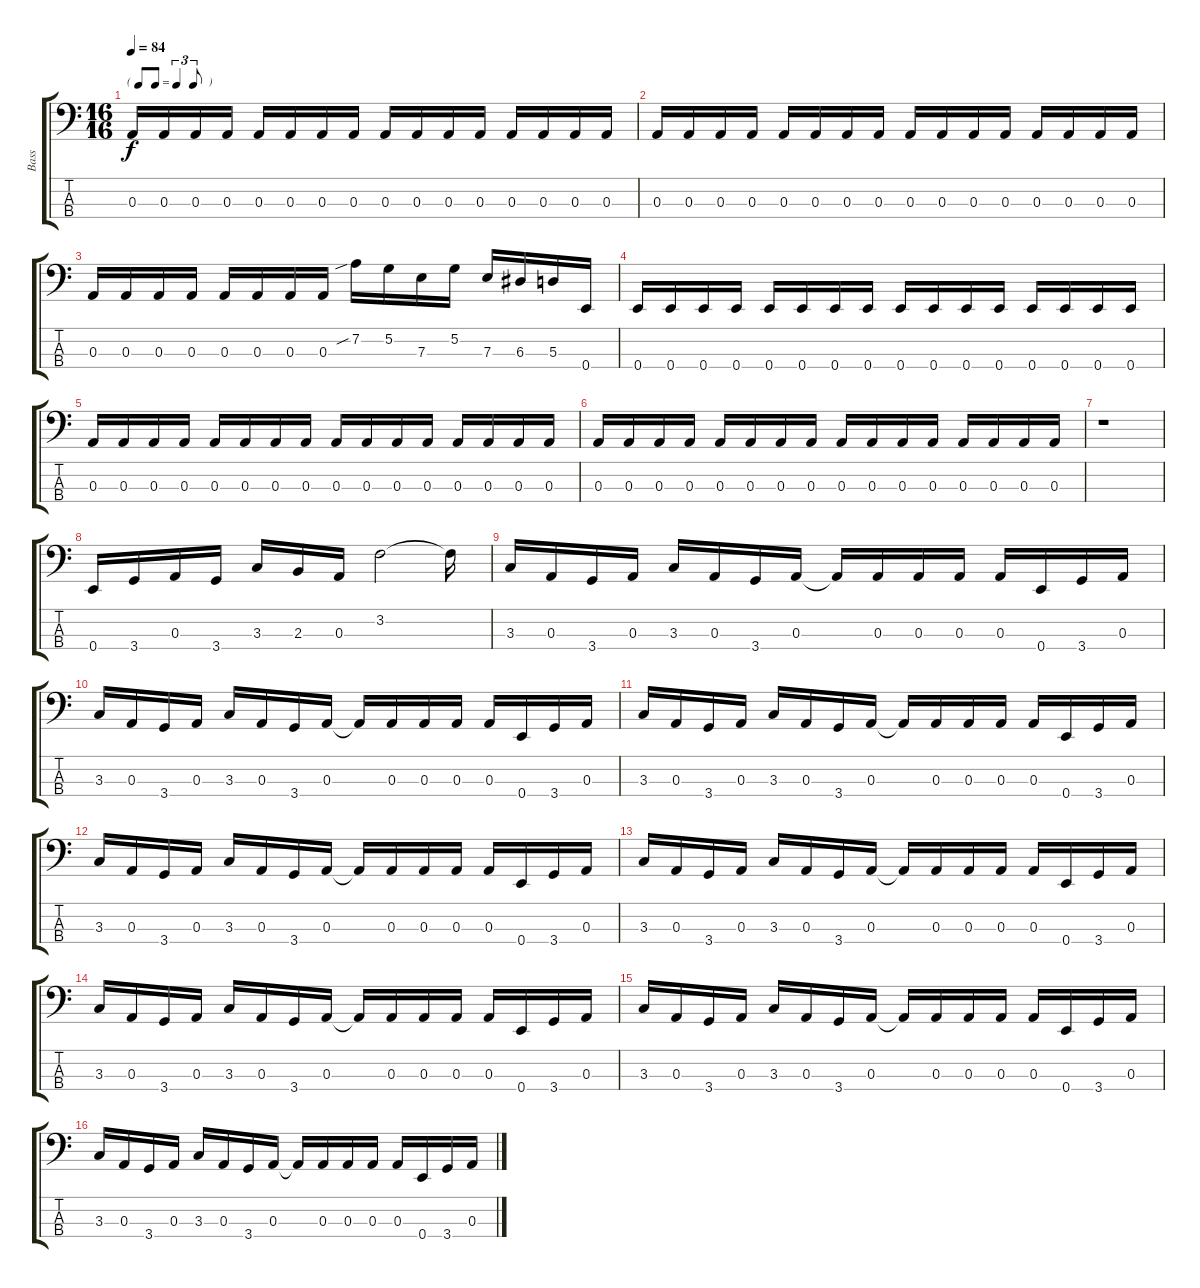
\track ("Bass" "Bass") {instrument electricbassfinger}
\staff {score tabs}
\tuning (G2 D2 A1 E1) {hide}
\ts (16 16)
\tf triplet8th
\tempo 84
\clef f4
\ks c
0.3.16{dy f} 0.3.16 0.3.16 0.3.16 0.3.16 0.3.16 0.3.16 0.3.16 0.3.16 0.3.16 0.3.16 0.3.16 0.3.16 0.3.16 0.3.16 0.3.16 |
0.3.16 0.3.16 0.3.16 0.3.16 0.3.16 0.3.16 0.3.16 0.3.16 0.3.16 0.3.16 0.3.16 0.3.16 0.3.16 0.3.16 0.3.16 0.3.16 |
0.3.16 0.3.16 0.3.16 0.3.16 0.3.16 0.3.16 0.3.16 0.3.16 7.2{sib}.16 5.2.16 7.3.16 5.2.16 7.3.16 6.3.16 5.3.16 0.4.16 |
0.4.16 0.4.16 0.4.16 0.4.16 0.4.16 0.4.16 0.4.16 0.4.16 0.4.16 0.4.16 0.4.16 0.4.16 0.4.16 0.4.16 0.4.16 0.4.16 |
0.3.16 0.3.16 0.3.16 0.3.16 0.3.16 0.3.16 0.3.16 0.3.16 0.3.16 0.3.16 0.3.16 0.3.16 0.3.16 0.3.16 0.3.16 0.3.16 |
0.3.16 0.3.16 0.3.16 0.3.16 0.3.16 0.3.16 0.3.16 0.3.16 0.3.16 0.3.16 0.3.16 0.3.16 0.3.16 0.3.16 0.3.16 0.3.16 |
r.1 |
0.4.16 3.4.16 0.3.16 3.4.16 3.3.16 2.3.16 0.3.16 3.2.2 3.2{t}.16 |
3.3.16 0.3.16 3.4.16 0.3.16 3.3.16 0.3.16 3.4.16 0.3.16 0.3{t}.16 0.3.16 0.3.16 0.3.16 0.3.16 0.4.16 3.4.16 0.3.16 |
3.3.16 0.3.16 3.4.16 0.3.16 3.3.16 0.3.16 3.4.16 0.3.16 0.3{t}.16 0.3.16 0.3.16 0.3.16 0.3.16 0.4.16 3.4.16 0.3.16 |
3.3.16 0.3.16 3.4.16 0.3.16 3.3.16 0.3.16 3.4.16 0.3.16 0.3{t}.16 0.3.16 0.3.16 0.3.16 0.3.16 0.4.16 3.4.16 0.3.16 |
3.3.16 0.3.16 3.4.16 0.3.16 3.3.16 0.3.16 3.4.16 0.3.16 0.3{t}.16 0.3.16 0.3.16 0.3.16 0.3.16 0.4.16 3.4.16 0.3.16 |
3.3.16 0.3.16 3.4.16 0.3.16 3.3.16 0.3.16 3.4.16 0.3.16 0.3{t}.16 0.3.16 0.3.16 0.3.16 0.3.16 0.4.16 3.4.16 0.3.16 |
3.3.16 0.3.16 3.4.16 0.3.16 3.3.16 0.3.16 3.4.16 0.3.16 0.3{t}.16 0.3.16 0.3.16 0.3.16 0.3.16 0.4.16 3.4.16 0.3.16 |
3.3.16 0.3.16 3.4.16 0.3.16 3.3.16 0.3.16 3.4.16 0.3.16 0.3{t}.16 0.3.16 0.3.16 0.3.16 0.3.16 0.4.16 3.4.16 0.3.16 |
3.3.16 0.3.16 3.4.16 0.3.16 3.3.16 0.3.16 3.4.16 0.3.16 0.3{t}.16 0.3.16 0.3.16 0.3.16 0.3.16 0.4.16 3.4.16 0.3.16
